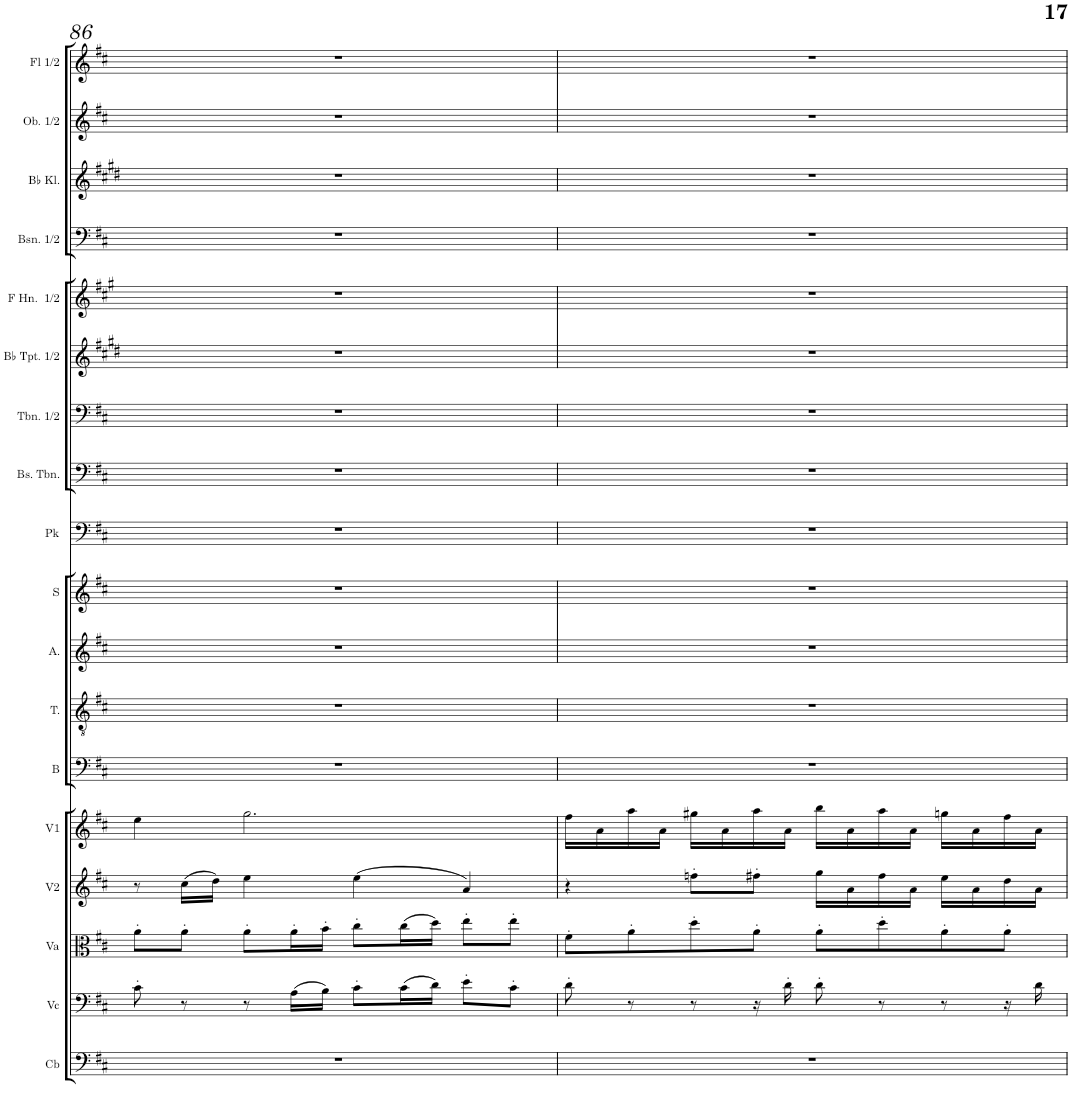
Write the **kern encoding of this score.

**kern	**kern	**kern	**kern	**kern	**kern	**kern	**kern	**kern	**kern	**kern	**kern	**kern	**kern	**kern	**kern	**kern	**kern
*part18	*part17	*part16	*part15	*part14	*part13	*part12	*part11	*part10	*part9	*part8	*part7	*part6	*part5	*part4	*part3	*part2	*part1
*staff18	*staff17	*staff16	*staff15	*staff14	*staff13	*staff12	*staff11	*staff10	*staff9	*staff8	*staff7	*staff6	*staff5	*staff4	*staff3	*staff2	*staff1
*I"Contrabasses	*I"Violoncellos	*I"Violas	*I"Violins 2	*I"Violins 1	*I"Bas	*I"Tenor	*I"Alt	*I"Sopraan	*I"Pauken	*I"Bas-trombone	*I"Trombone 1/2	*I"Trompet Bb 1/2	*I"F Horn 1/2	*I"Bassoon 1/2	*I"Klarinet in Bb	*I"Oboe 1/2	*I"Flute 1/2
*I'Cb	*I'Vc	*I'Va	*I'V2	*I'V1	*I'B	*I'T.	*I'A.	*I'S	*I'Pk	*I'Bs. Tbn.	*I'Tbn. 1/2	*	*I'F Hn.  1/2	*I'Bsn. 1/2	*	*I'Ob. 1/2	*I'Fl 1/2
!!LO:PB:g=z
*clefF4	*clefF4	*clefC3	*clefG2	*clefG2	*clefF4	*clefGv2	*clefG2	*clefG2	*clefF4	*clefF4	*clefF4	*clefG2	*clefG2	*clefF4	*clefG2	*clefG2	*clefG2
*Trd7c12	*	*	*	*	*	*	*	*	*	*	*	*Trd1c2	*Trd4c7	*	*Trd1c2	*	*
*k[f#c#]	*k[f#c#]	*k[f#c#]	*k[f#c#]	*k[f#c#]	*k[f#c#]	*k[f#c#]	*k[f#c#]	*k[f#c#]	*k[f#c#]	*k[f#c#]	*k[f#c#]	*k[f#c#g#d#]	*k[f#c#g#]	*k[f#c#]	*k[f#c#g#d#]	*k[f#c#]	*k[f#c#]
*M4/4	*M4/4	*M4/4	*M4/4	*M4/4	*M4/4	*M4/4	*M4/4	*M4/4	*M4/4	*M4/4	*M4/4	*M4/4	*M4/4	*M4/4	*M4/4	*M4/4	*M4/4
=86	=86	=86	=86	=86	=86	=86	=86	=86	=86	=86	=86	=86	=86	=86	=86	=86	=86
1r	8c#'\	8a'\L	8r	4ee\	1r	1r	1r	1r	1r	1r	1r	1r	1r	1r	1r	1r	1r
.	8r	8a'\J	(>16cc#\LL	.	.	.	.	.	.	.	.	.	.	.	.	.	.
.	.	.	16dd\JJ)	.	.	.	.	.	.	.	.	.	.	.	.	.	.
.	8r	8a'\L	4ee\	2.gg\	.	.	.	.	.	.	.	.	.	.	.	.	.
.	(>16A\LL	16a'\L	.	.	.	.	.	.	.	.	.	.	.	.	.	.	.
.	16B\JJ)	16b'\JJ	.	.	.	.	.	.	.	.	.	.	.	.	.	.	.
.	8c#'\L	8cc#'\L	(>4ee\	.	.	.	.	.	.	.	.	.	.	.	.	.	.
.	(>16c#\L	(>16cc#\L	.	.	.	.	.	.	.	.	.	.	.	.	.	.	.
.	16d\JJ)	16dd\JJ)	.	.	.	.	.	.	.	.	.	.	.	.	.	.	.
.	8e'\L	8ee'\L	4a/)	.	.	.	.	.	.	.	.	.	.	.	.	.	.
.	8c#'\J	8ee'\J	.	.	.	.	.	.	.	.	.	.	.	.	.	.	.
=87	=87	=87	=87	=87	=87	=87	=87	=87	=87	=87	=87	=87	=87	=87	=87	=87	=87
1r	8d'\	8f#'\L	4r	16ff#\LL	1r	1r	1r	1r	1r	1r	1r	1r	1r	1r	1r	1r	1r
.	.	.	.	16a\	.	.	.	.	.	.	.	.	.	.	.	.	.
.	8r	8a'\	.	16aa\	.	.	.	.	.	.	.	.	.	.	.	.	.
.	.	.	.	16a\JJ	.	.	.	.	.	.	.	.	.	.	.	.	.
.	8r	8dd'\	8ffn'\L	16gg#X\LL	.	.	.	.	.	.	.	.	.	.	.	.	.
.	.	.	.	16a\	.	.	.	.	.	.	.	.	.	.	.	.	.
.	16r	8a'\J	8ff#X'\J	16aa\	.	.	.	.	.	.	.	.	.	.	.	.	.
.	16d'\	.	.	16a\JJ	.	.	.	.	.	.	.	.	.	.	.	.	.
.	8d'\	8a'\L	16gg\LL	16bb\LL	.	.	.	.	.	.	.	.	.	.	.	.	.
.	.	.	16a\	16a\	.	.	.	.	.	.	.	.	.	.	.	.	.
.	8r	8dd'\	16ff#\	16aa\	.	.	.	.	.	.	.	.	.	.	.	.	.
.	.	.	16a\JJ	16a\JJ	.	.	.	.	.	.	.	.	.	.	.	.	.
.	8r	8a'\	16ee\LL	16ggn\LL	.	.	.	.	.	.	.	.	.	.	.	.	.
.	.	.	16a\	16a\	.	.	.	.	.	.	.	.	.	.	.	.	.
.	16r	8a'\J	16dd\	16ff#\	.	.	.	.	.	.	.	.	.	.	.	.	.
.	16d\	.	16a\JJ	16a\JJ	.	.	.	.	.	.	.	.	.	.	.	.	.
=	=	=	=	=	=	=	=	=	=	=	=	=	=	=	=	=	=
*-	*-	*-	*-	*-	*-	*-	*-	*-	*-	*-	*-	*-	*-	*-	*-	*-	*-
